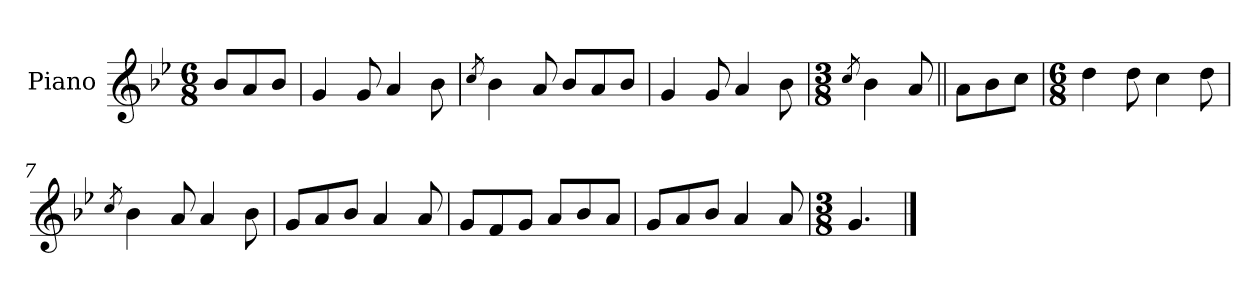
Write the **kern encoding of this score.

**kern
*part1
*staff1
*I"Piano
*I'Pno.
*clefG2
*k[b-e-]
*M6/8
=
8b-/L
8a/
8b-/J
=1
4g/
8g/
4a/
8b-\
=2
8qcc/
4b-\
8a/
8b-/L
8a/
8b-/J
=3
4g/
8g/
4a/
8b-\
=4
*M3/8
8qcc/
4b-\
8a/
=5||
8a\L
8b-\
8cc\J
=6
*M6/8
4dd\
8dd\
4cc\
8dd\
=7
8qcc/
4b-\
8a/
4a/
8b-\
!!LO:LB:g=z
=8
8g/L
8a/
8b-/J
4a/
8a/
=9
8g/L
8f/
8g/J
8a/L
8b-/
8a/J
=10
8g/L
8a/
8b-/J
4a/
8a/
=11
*M3/8
4.g/
==
*-
